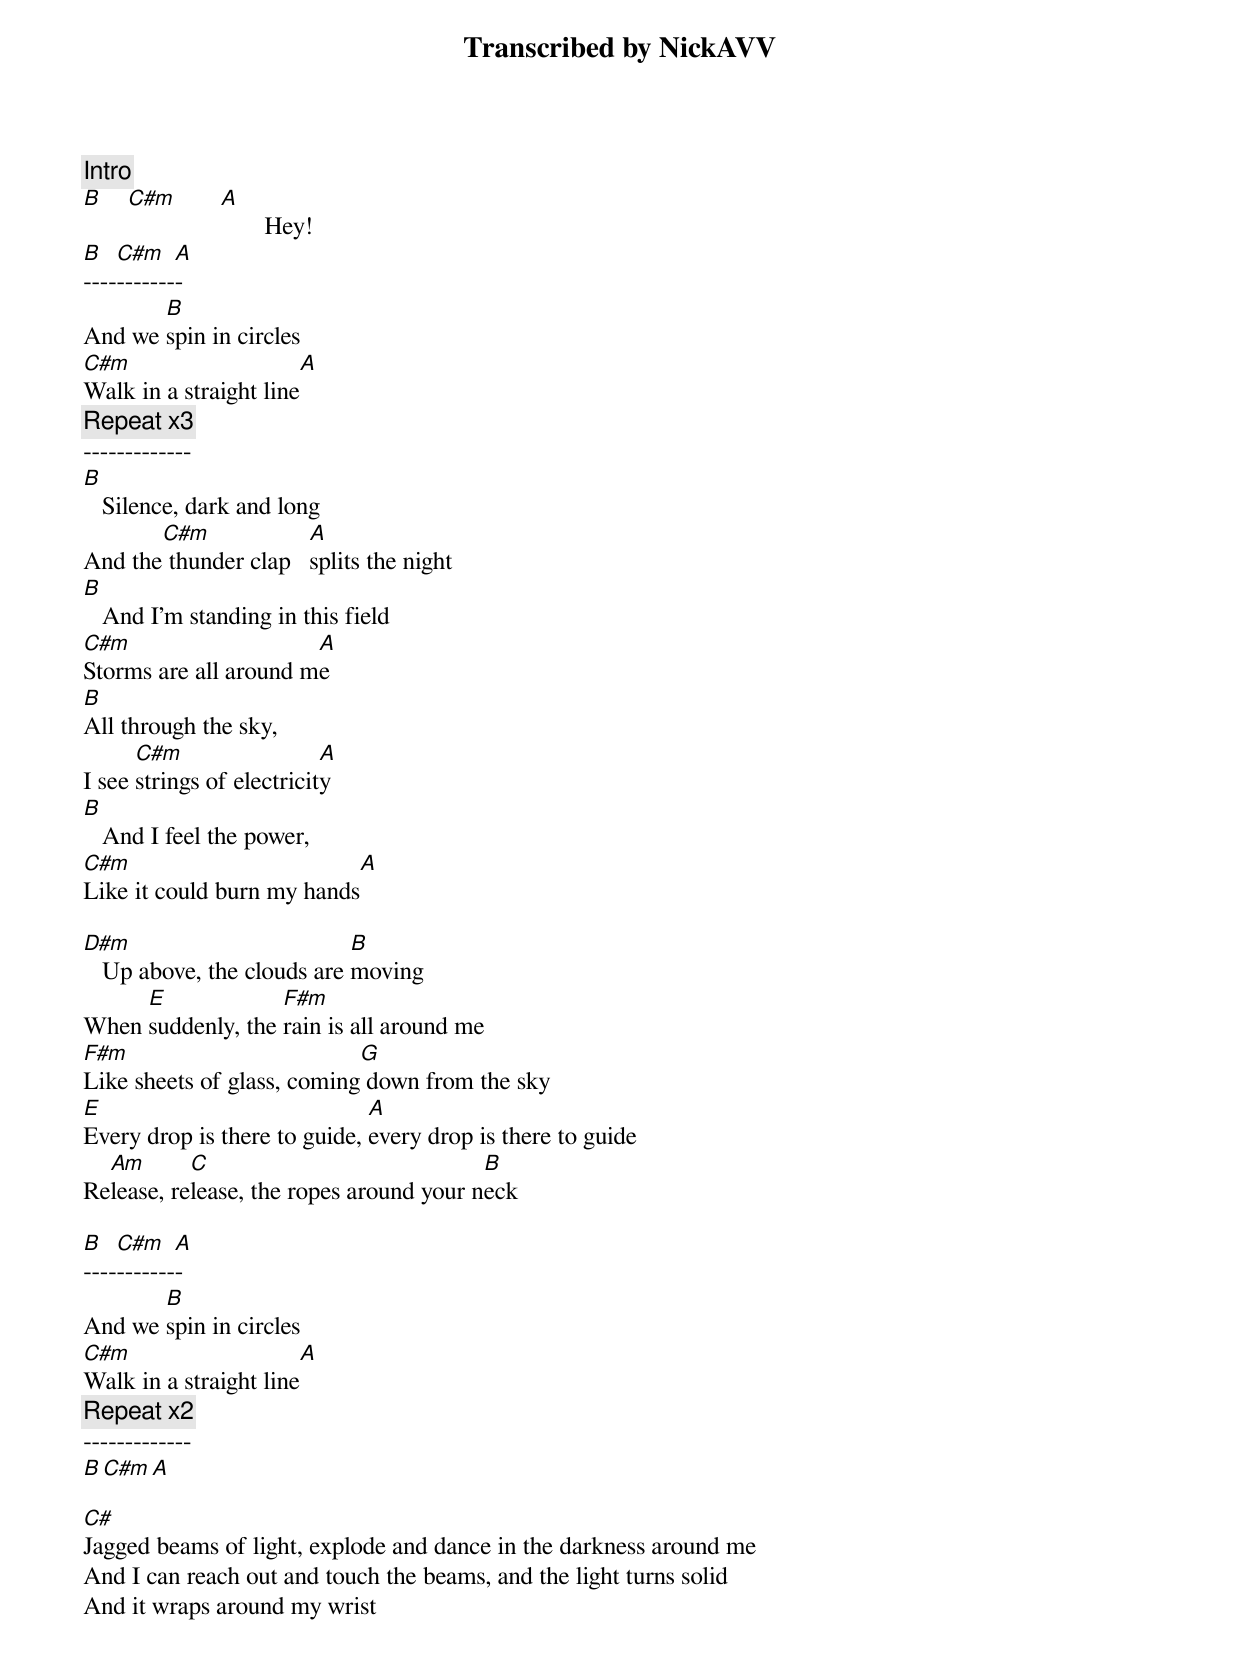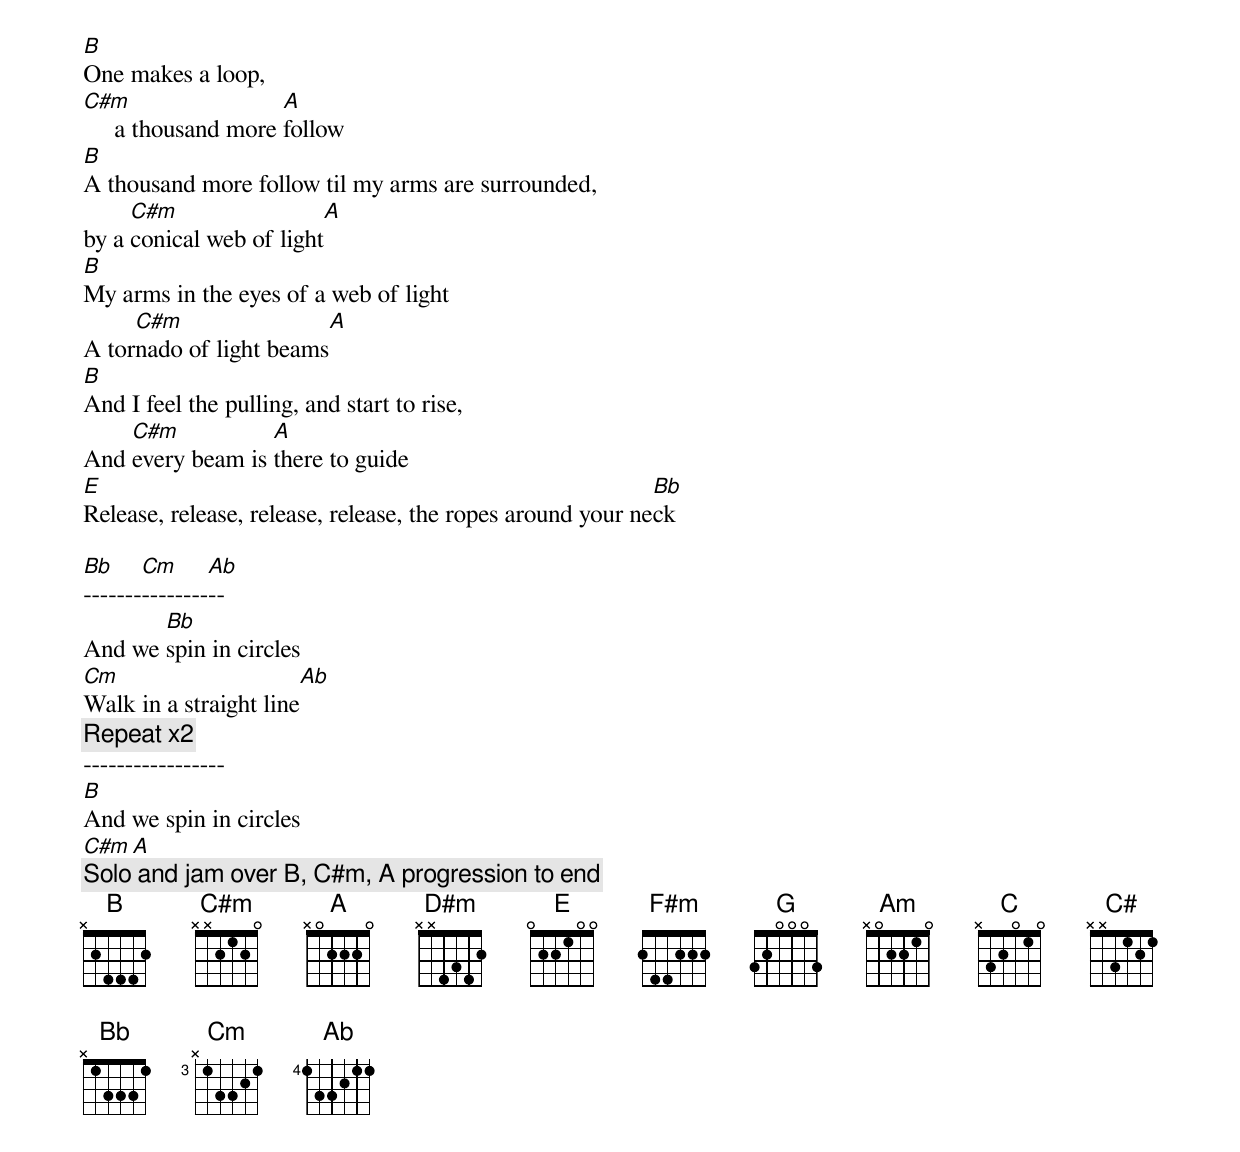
Transcribed by NickAVV


[Intro]
B   C#m    A
                  Hey!
B   C#m    A
------------
       B
And we spin in circles
C#m                     A
Walk in a straight line
[Repeat x3]
-------------
B
   Silence, dark and long
       C#m             A
And the thunder clap   splits the night
B
   And I'm standing in this field
C#m                    A
Storms are all around me
B
All through the sky,
      C#m                  A
I see strings of electricity
B
   And I feel the power,
C#m                        A
Like it could burn my hands

D#m                         B
   Up above, the clouds are moving
     E             F#m
When suddenly, the rain is all around me
F#m                         G
Like sheets of glass, coming down from the sky
E                             A
Every drop is there to guide, every drop is there to guide
  Am       C                             B
Release, release, the ropes around your neck

B   C#m    A
------------
       B
And we spin in circles
C#m                     A
Walk in a straight line
[Repeat x2]
-------------
B   C#m    A

C#
Jagged beams of light, explode and dance in the darkness around me
And I can reach out and touch the beams, and the light turns solid
And it wraps around my wrist

B
One makes a loop,
C#m                  A
     a thousand more follow
B
A thousand more follow til my arms are surrounded,
     C#m                   A
by a conical web of light
B
My arms in the eyes of a web of light
     C#m                   A
A tornado of light beams
B
And I feel the pulling, and start to rise,
    C#m           A
And every beam is there to guide
E                                                           Bb
Release, release, release, release, the ropes around your neck

Bb     Cm      Ab
-----------------
       Bb
And we spin in circles
Cm                       Ab
Walk in a straight line
[Repeat x2]
-----------------
B
And we spin in circles
C#m          A
[Solo and jam over B, C#m, A progression to end]
